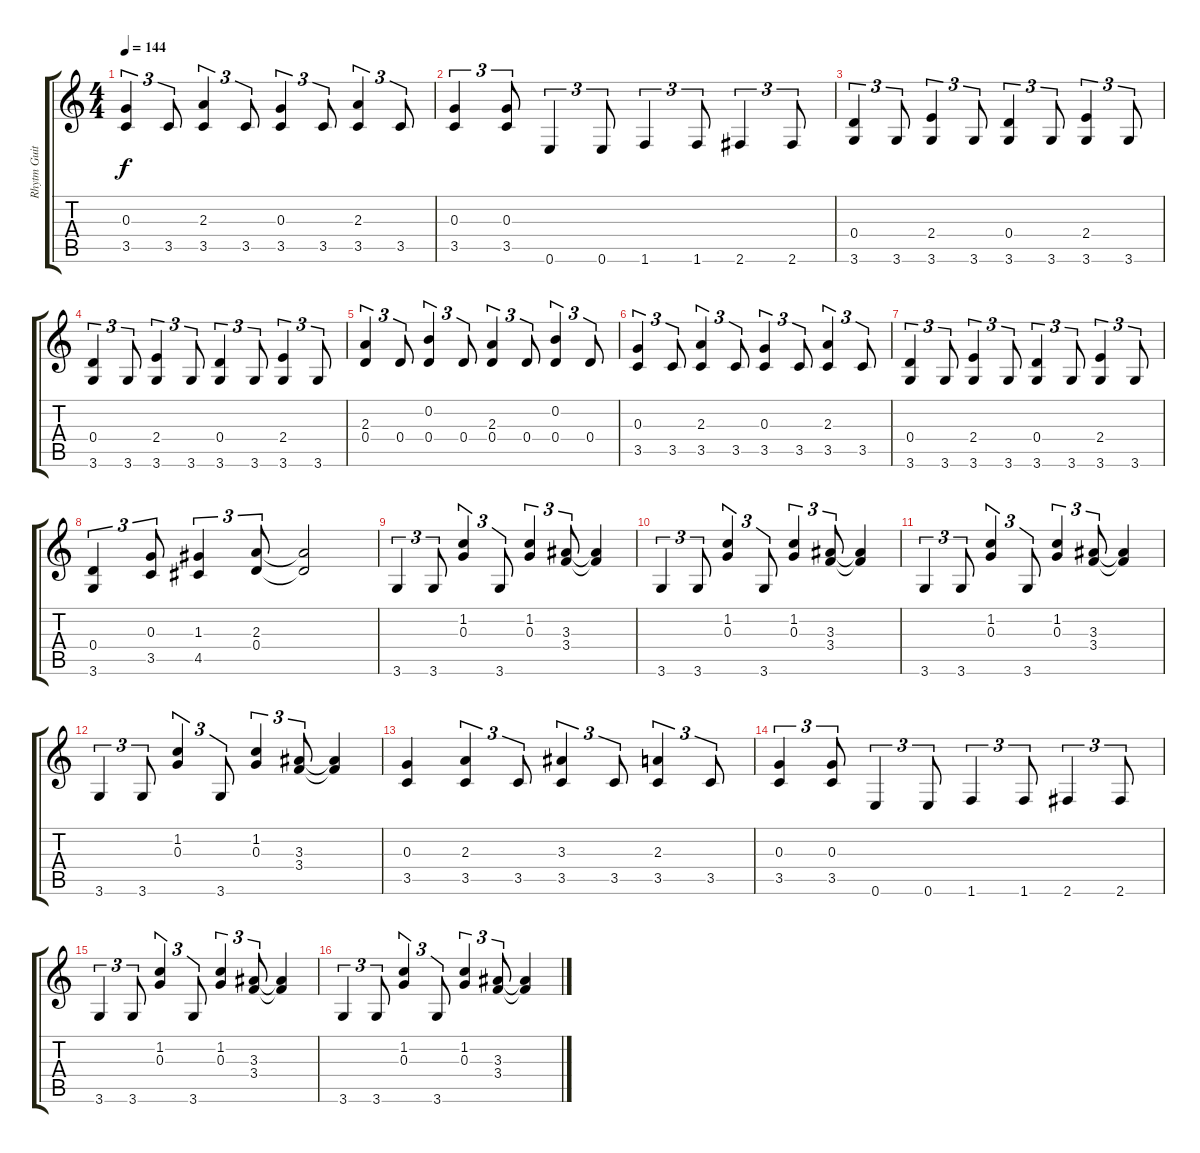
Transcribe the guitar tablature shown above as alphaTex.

\track ("Rhytm Guitar" "Rhytm Guit") {instrument overdrivenguitar}
\staff {score tabs}
\tuning (E4 B3 G3 D3 A2 E2) {hide}
\ts (4 4)
\tempo 144
\clef g2
\ks c
(0.3 3.5).4{tu (3 2) dy f} 3.5.8{tu (3 2)} (2.3 3.5).4{tu (3 2)} 3.5.8{tu (3 2)} (0.3 3.5).4{tu (3 2)} 3.5.8{tu (3 2)} (2.3 3.5).4{tu (3 2)} 3.5.8{tu (3 2)} |
(0.3 3.5).4{tu (3 2)} (0.3 3.5).8{tu (3 2)} 0.6.4{tu (3 2)} 0.6.8{tu (3 2)} 1.6.4{tu (3 2)} 1.6.8{tu (3 2)} 2.6.4{tu (3 2)} 2.6.8{tu (3 2)} |
(0.4 3.6).4{tu (3 2)} 3.6.8{tu (3 2)} (2.4 3.6).4{tu (3 2)} 3.6.8{tu (3 2)} (0.4 3.6).4{tu (3 2)} 3.6.8{tu (3 2)} (2.4 3.6).4{tu (3 2)} 3.6.8{tu (3 2)} |
(0.4 3.6).4{tu (3 2)} 3.6.8{tu (3 2)} (2.4 3.6).4{tu (3 2)} 3.6.8{tu (3 2)} (0.4 3.6).4{tu (3 2)} 3.6.8{tu (3 2)} (2.4 3.6).4{tu (3 2)} 3.6.8{tu (3 2)} |
(2.3 0.4).4{tu (3 2)} 0.4.8{tu (3 2)} (0.2 0.4).4{tu (3 2)} 0.4.8{tu (3 2)} (2.3 0.4).4{tu (3 2)} 0.4.8{tu (3 2)} (0.2 0.4).4{tu (3 2)} 0.4.8{tu (3 2)} |
(0.3 3.5).4{tu (3 2)} 3.5.8{tu (3 2)} (2.3 3.5).4{tu (3 2)} 3.5.8{tu (3 2)} (0.3 3.5).4{tu (3 2)} 3.5.8{tu (3 2)} (2.3 3.5).4{tu (3 2)} 3.5.8{tu (3 2)} |
(0.4 3.6).4{tu (3 2)} 3.6.8{tu (3 2)} (2.4 3.6).4{tu (3 2)} 3.6.8{tu (3 2)} (0.4 3.6).4{tu (3 2)} 3.6.8{tu (3 2)} (2.4 3.6).4{tu (3 2)} 3.6.8{tu (3 2)} |
(0.4 3.6).4{tu (3 2)} (0.3 3.5).8{tu (3 2)} (1.3 4.5).4{tu (3 2)} (2.3 0.4).8{tu (3 2)} (2.3{t} 0.4{t}).2 |
3.6.4{tu (3 2)} 3.6.8{tu (3 2)} (1.2 0.3).4{tu (3 2)} 3.6.8{tu (3 2)} (1.2 0.3).4{tu (3 2)} (3.3 3.4).8{tu (3 2)} (3.3{t} 3.4{t}).4 |
3.6.4{tu (3 2)} 3.6.8{tu (3 2)} (1.2 0.3).4{tu (3 2)} 3.6.8{tu (3 2)} (1.2 0.3).4{tu (3 2)} (3.3 3.4).8{tu (3 2)} (3.3{t} 3.4{t}).4 |
3.6.4{tu (3 2)} 3.6.8{tu (3 2)} (1.2 0.3).4{tu (3 2)} 3.6.8{tu (3 2)} (1.2 0.3).4{tu (3 2)} (3.3 3.4).8{tu (3 2)} (3.3{t} 3.4{t}).4 |
3.6.4{tu (3 2)} 3.6.8{tu (3 2)} (1.2 0.3).4{tu (3 2)} 3.6.8{tu (3 2)} (1.2 0.3).4{tu (3 2)} (3.3 3.4).8{tu (3 2)} (3.3{t} 3.4{t}).4 |
(0.3 3.5).4 (2.3 3.5).4{tu (3 2)} 3.5.8{tu (3 2)} (3.3 3.5).4{tu (3 2)} 3.5.8{tu (3 2)} (2.3 3.5).4{tu (3 2)} 3.5.8{tu (3 2)} |
(0.3 3.5).4{tu (3 2)} (0.3 3.5).8{tu (3 2)} 0.6.4{tu (3 2)} 0.6.8{tu (3 2)} 1.6.4{tu (3 2)} 1.6.8{tu (3 2)} 2.6.4{tu (3 2)} 2.6.8{tu (3 2)} |
3.6.4{tu (3 2)} 3.6.8{tu (3 2)} (1.2 0.3).4{tu (3 2)} 3.6.8{tu (3 2)} (1.2 0.3).4{tu (3 2)} (3.3 3.4).8{tu (3 2)} (3.3{t} 3.4{t}).4 |
3.6.4{tu (3 2)} 3.6.8{tu (3 2)} (1.2 0.3).4{tu (3 2)} 3.6.8{tu (3 2)} (1.2 0.3).4{tu (3 2)} (3.3 3.4).8{tu (3 2)} (3.3{t} 3.4{t}).4
